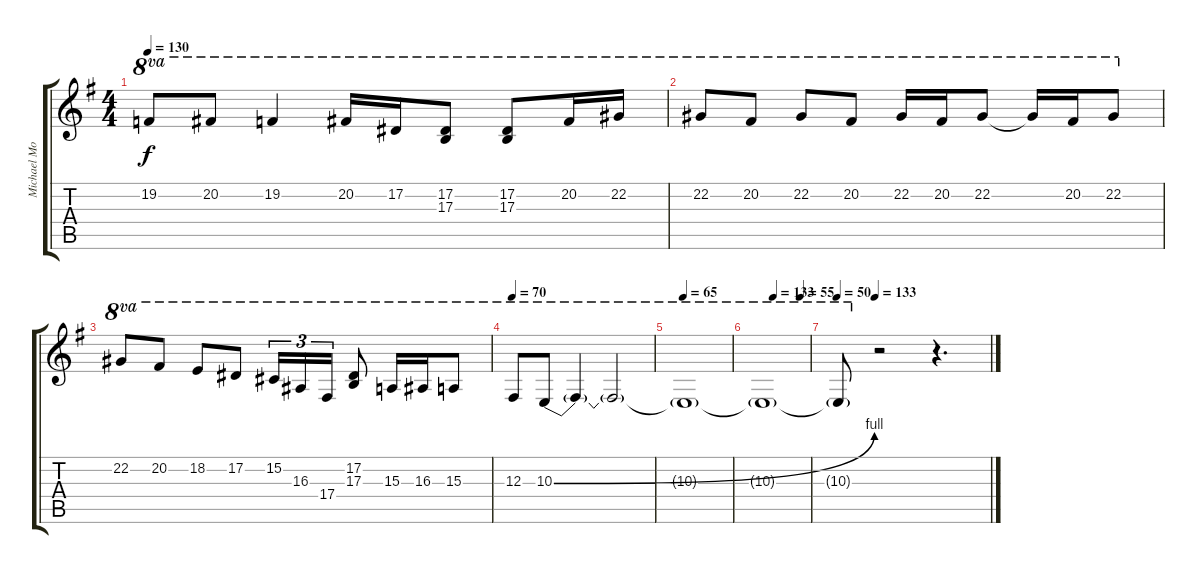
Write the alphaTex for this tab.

\track ("Michael Monroe - Harmonica" "Michael Mo") {instrument harmonica}
\staff {score tabs}
\tuning (Eb4 Bb3 Gb3 Db3 Ab2 Eb2) {hide}
\ts (4 4)
\tempo 130
\clef g2
\ks g
19.2.8{ot 8va dy f} 20.2.8{ot 8va} 19.2.4{ot 8va} 20.2.16{ot 8va} 17.2.16{ot 8va} (17.2 17.3).8{ot 8va} (17.2 17.3).8{ot 8va} 20.2.16{ot 8va} 22.2.16{ot 8va} |
22.2.8{ot 8va} 20.2.8{ot 8va} 22.2.8{ot 8va} 20.2.8{ot 8va} 22.2.16{ot 8va} 20.2.16{ot 8va} 22.2.8{ot 8va} 22.2{t}.16{ot 8va} 20.2.16{ot 8va} 22.2.8{ot 8va} |
22.2.8{ot 8va} 20.2.8{ot 8va} 18.2.8{ot 8va} 17.2.8{ot 8va} 15.2.16{tu (3 2) ot 8va} 16.3.16{tu (3 2) ot 8va} 17.4.16{tu (3 2) ot 8va} (17.2 17.3).8{ot 8va} 15.3.16{ot 8va} 16.3.16{ot 8va} 15.3.8{ot 8va} |
\tempo 70
12.3.8{ot 8va} 10.3{be (bend 0 0 60 4)}.8{ot 8va} 10.3{t}.4{ot 8va} 10.3{t}.2{ot 8va} |
\tempo 65
10.3{t}.1{ot 8va} |
\tempo (133 0.25)
\tempo (55 0.8125)
10.3{t}.1{ot 8va} |
\tempo 50
\tempo (133 0.25)
10.3{t}.8{ot 8va} r.2 r.4{d}
